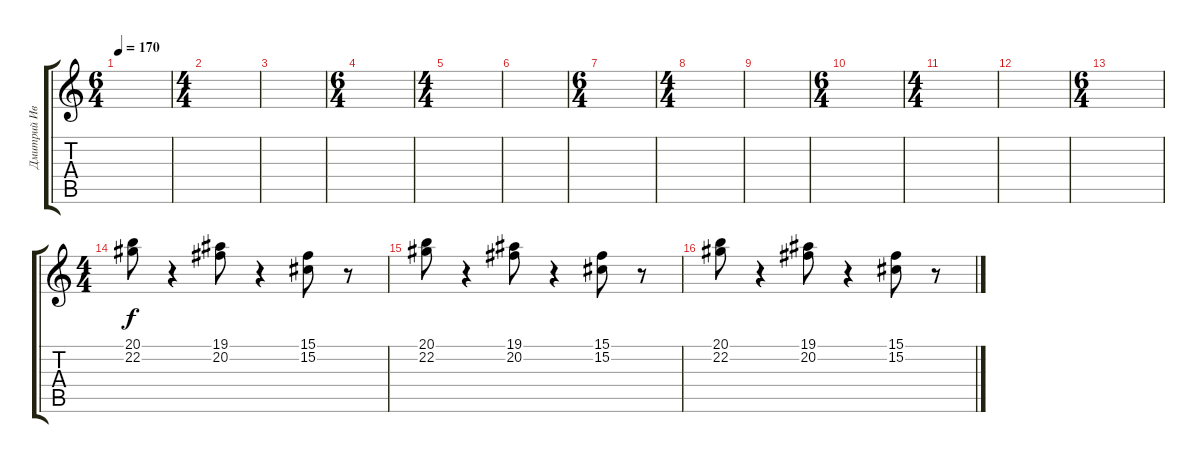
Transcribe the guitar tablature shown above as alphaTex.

\track ("Дмитрий Иванов" "Дмитрий Ив") {instrument stringensemble1}
\staff {score tabs}
\tuning (Eb4 Bb3 Gb3 Db3 Ab2 Eb2) {hide}
\ts (6 4)
\tempo 170
\clef g2
\ks c
|
\ts (4 4)
|
|
\ts (6 4)
|
\ts (4 4)
|
|
\ts (6 4)
|
\ts (4 4)
|
|
\ts (6 4)
|
\ts (4 4)
|
|
\ts (6 4)
|
\ts (4 4)
(20.1 22.2).8{volume 9} r.4 (19.1 20.2).8 r.4 (15.1 15.2).8 r.8 |
(20.1 22.2).8 r.4 (19.1 20.2).8 r.4 (15.1 15.2).8 r.8 |
(20.1 22.2).8 r.4 (19.1 20.2).8 r.4 (15.1 15.2).8 r.8
